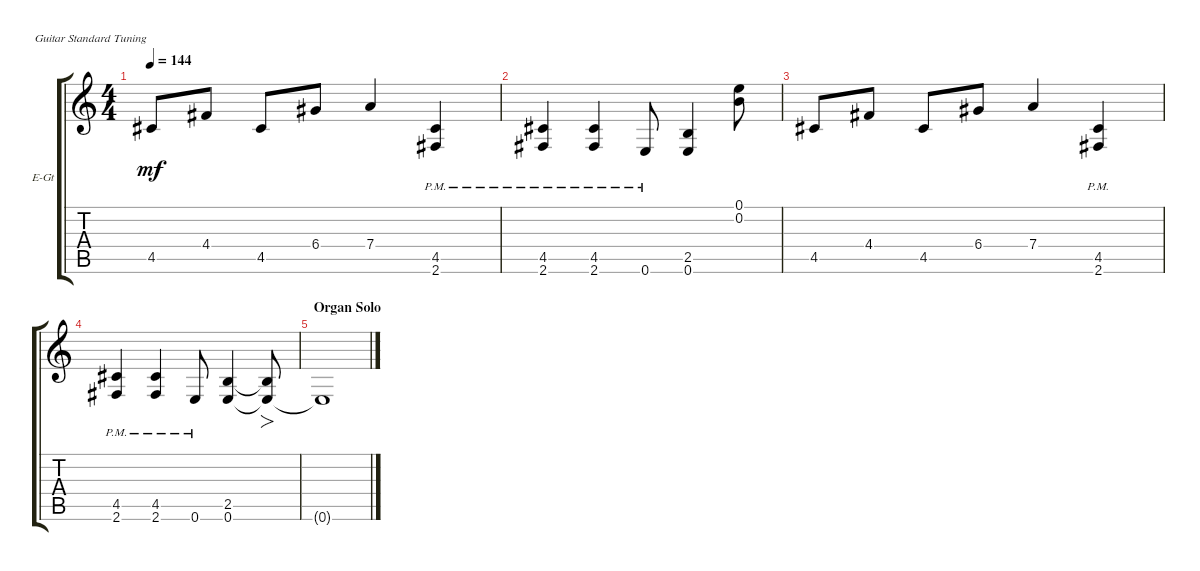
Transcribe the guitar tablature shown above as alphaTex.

\bracketExtendMode groupsimilarinstruments
\firstSystemTrackNameOrientation horizontal
\otherSystemsTrackNameOrientation horizontal
\track ("Lead" "E-Gt") {instrument distortionguitar}
\staff {score tabs}
\tuning (E4 B3 G3 D3 A2 E2)
\ts (4 4)
\tempo 144
\clef g2
\ks c
4.5.8{dy mf} 4.4.8 4.5.8 6.4.8 7.4.4 (2.6 4.5{pm}).4 |
(2.6 4.5{pm}).4 (2.6 4.5{pm}).4 0.6{pm}.8 (0.6 2.5).4 (0.1 0.2).8 |
4.5.8 4.4.8 4.5.8 6.4.8 7.4.4 (2.6 4.5{pm}).4 |
(2.6 4.5{pm}).4 (2.6 4.5{pm}).4 0.6{pm}.8 (0.6 2.5).4 (0.6{t} 2.5{t}).8{fo} |
\section ("" "Organ Solo")
0.6{t}.1
